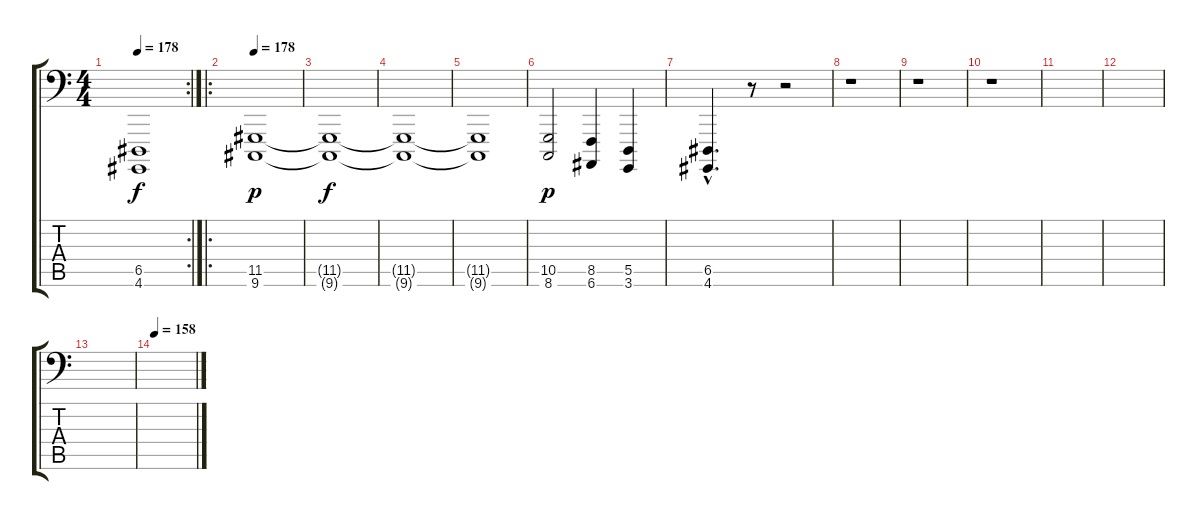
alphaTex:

\track "" {instrument timpani}
\staff {score tabs}
\tuning (E3 B2 G2 D2 A0 E0) {hide}
\rc 2
\ts (4 4)
\tempo 178
\clef f4
\ks c
(6.5{t} 4.6{t}).1{dy f} |
\ro
\tempo 178
(11.5 9.6).1{dy p} |
(11.5{t} 9.6{t}).1{dy f} |
(11.5{t} 9.6{t}).1 |
(11.5{t} 9.6{t}).1 |
(10.5 8.6).2{dy p} (8.5 6.6).4 (5.5 3.6).4 |
(6.5{hac} 4.6{hac}).4{d} r.8 r.2 |
r.1 |
r.1 |
r.1 |
|
|
|
\tempo 158
